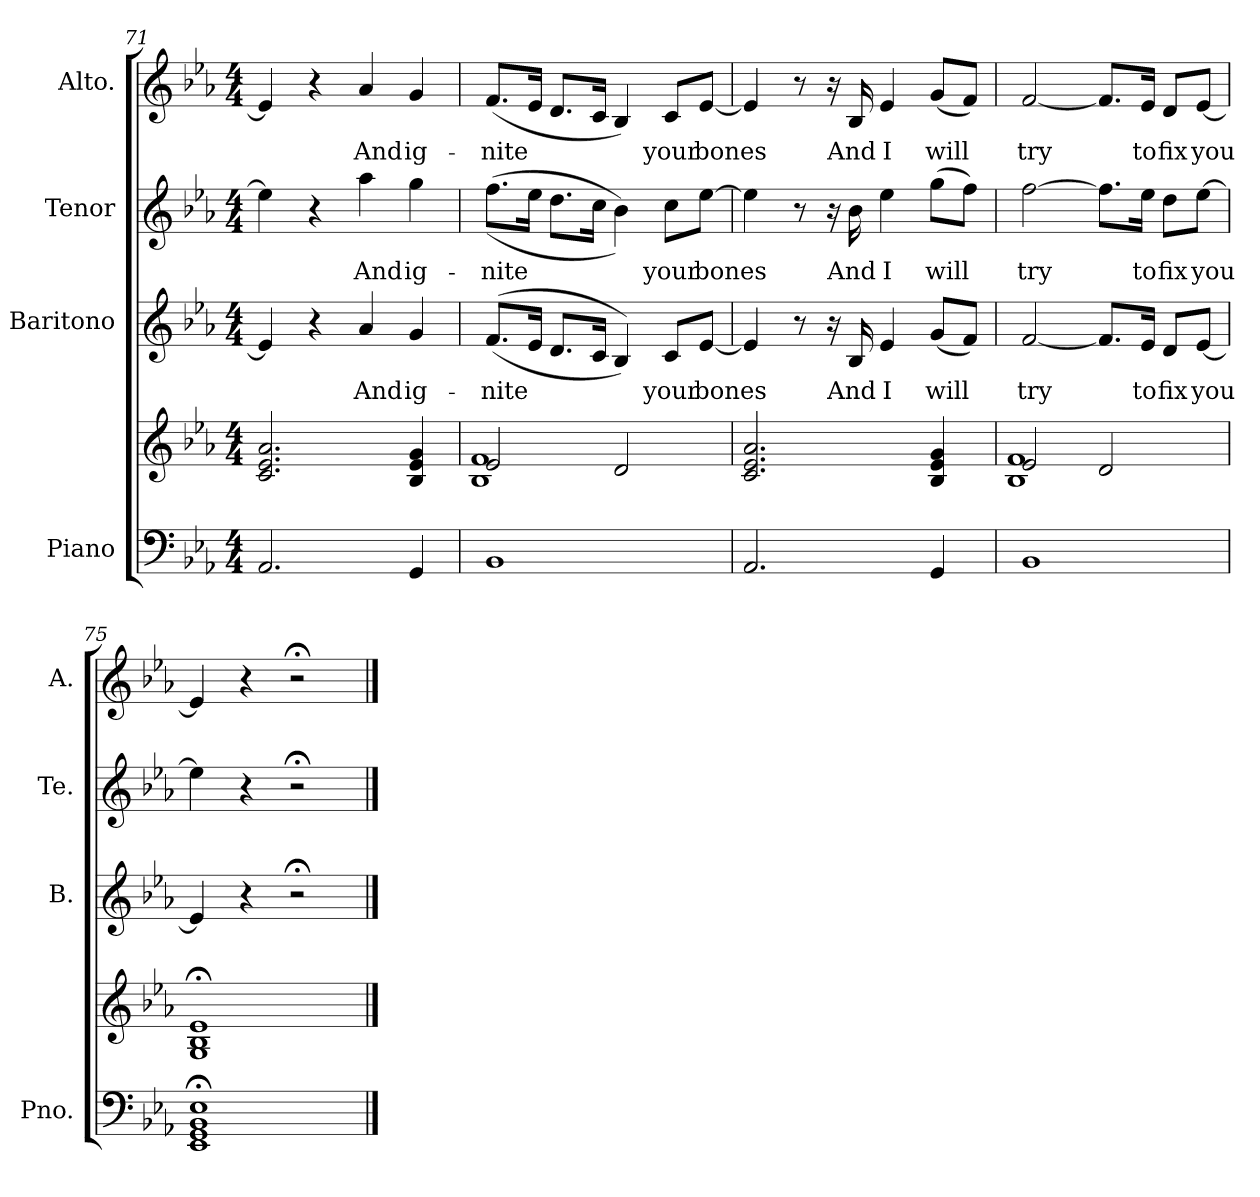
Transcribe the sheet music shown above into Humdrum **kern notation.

**kern	**kern	**kern	**text	**kern	**text	**kern	**text
*part4	*part4	*part3	*part3	*part2	*part2	*part1	*part1
*staff5	*staff4	*staff3	*staff3	*staff2	*staff2	*staff1	*staff1
*I"Piano	*	*I"Baritono	*	*I"Tenor	*	*I"Alto.	*
*I'Pno.	*	*I'B.	*	*I'Te.	*	*I'A.	*
*clefF4	*clefG2	*clefG2	*	*clefG2	*	*clefG2	*
*k[b-e-a-]	*k[b-e-a-]	*k[b-e-a-]	*	*k[b-e-a-]	*	*k[b-e-a-]	*
*M4/4	*M4/4	*M4/4	*	*M4/4	*	*M4/4	*
=71	=71	=71	=71	=71	=71	=71	=71
2.AA-/	2.c/ 2.e-/ 2.a-/	4e-/]	.	4ee-\]	.	4e-/]	.
.	.	4r	.	4r	.	4r	.
!	!	!	!LO:LY:b	!	!LO:LY:b	!	!LO:LY:b
.	.	4a-/	And	4aa-\	And	4a-/	And
!	!	!	!LO:LY:b	!	!LO:LY:b	!	!LO:LY:b
4GG/	4B-/ 4e-/ 4g/	4g/	ig-	4gg\	ig-	4g/	ig-
=72	=72	=72	=72	=72	=72	=72	=72
*	*^	*	*	*	*	*	*
!	!	!	!	!LO:LY:b	!	!LO:LY:b	!	!LO:LY:b
1BB-	2e-/	1B- 1f	((8.f/L	-nite	((8.ff\L	-nite	(8.f/L	-nite
.	.	.	16e-/Jk	.	16ee-\Jk	.	16e-/Jk	.
.	.	.	8.d/L	.	8.dd\L	.	8.d/L	.
.	.	.	16c/Jk	.	16cc\Jk	.	16c/Jk	.
.	2d/	.	4B-/))	.	4b-\))	.	4B-/)	.
!	!	!	!	!LO:LY:b	!	!LO:LY:b	!	!LO:LY:b
.	.	.	8c/L	your	8cc\L	your	8c/L	your
!	!	!	!	!LO:LY:b	!	!LO:LY:b	!	!LO:LY:b
.	.	.	[8e-/J	bones	[8ee-\J	bones	[8e-/J	bones
*	*v	*v	*	*	*	*	*	*
=73	=73	=73	=73	=73	=73	=73	=73
2.AA-/	2.c/ 2.e-/ 2.a-/	4e-/]	.	4ee-\]	.	4e-/]	.
.	.	8r	.	8r	.	8r	.
.	.	16r	.	16r	.	16r	.
!	!	!	!LO:LY:b	!	!LO:LY:b	!	!LO:LY:b
.	.	16B-/	And	16b-\	And	16B-/	And
!	!	!	!LO:LY:b	!	!LO:LY:b	!	!LO:LY:b
.	.	4e-/	I	4ee-\	I	4e-/	I
!	!	!	!LO:LY:b	!	!LO:LY:b	!	!LO:LY:b
4GG/	4B-/ 4e-/ 4g/	(8g/L	will	(8gg\L	will	(8g/L	will
.	.	8f/J)	.	8ff\J)	.	8f/J)	.
!!LO:PB:g=z
=74	=74	=74	=74	=74	=74	=74	=74
*	*^	*	*	*	*	*	*
!	!	!	!	!LO:LY:b	!	!LO:LY:b	!	!LO:LY:b
1BB-	2e-/	1B- 1f	[2f/	try	[2ff\	try	[2f/	try
.	2d/	.	8.f/L]	.	8.ff\L]	.	8.f/L]	.
!	!	!	!	!LO:LY:b	!	!LO:LY:b	!	!LO:LY:b
.	.	.	16e-/Jk	to	16ee-\Jk	to	16e-/Jk	to
!	!	!	!	!LO:LY:b	!	!LO:LY:b	!	!LO:LY:b
.	.	.	8d/L	fix	8dd\L	fix	8d/L	fix
!	!	!	!	!LO:LY:b	!	!LO:LY:b	!	!LO:LY:b
.	.	.	[8e-/J	you	[8ee-\J	you	[8e-/J	you
*	*v	*v	*	*	*	*	*	*
=75	=75	=75	=75	=75	=75	=75	=75
1EE-;< 1GG;< 1BB-;< 1E-;<	1G;< 1B-;< 1e-;<	4e-/]	.	4ee-\]	.	4e-/]	.
.	.	4r	.	4r	.	4r	.
.	.	2r;<	.	2r;<	.	2r;<	.
==	==	==	==	==	==	==	==
*-	*-	*-	*-	*-	*-	*-	*-
